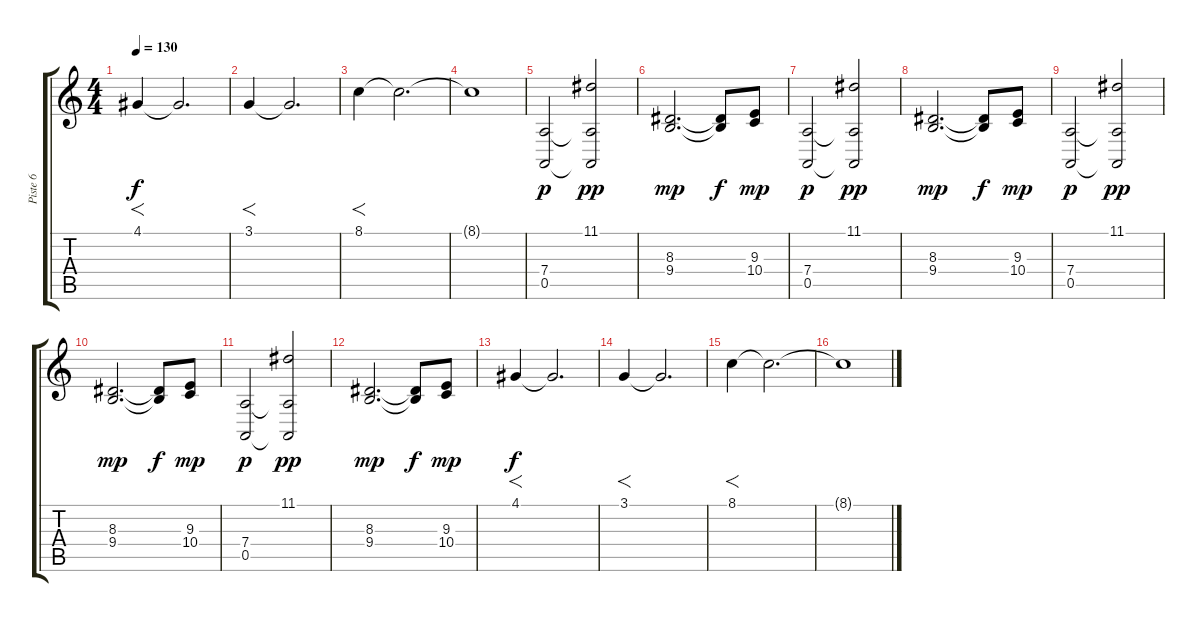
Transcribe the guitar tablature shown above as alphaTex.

\track ("Piste 6" "Piste 6") {instrument pad7halo}
\staff {score tabs}
\tuning (E4 B3 G3 D3 A2 E2) {hide}
\ts (4 4)
\tempo 130
\clef g2
\ks c
4.1.4{f dy f} 4.1{t}.2{d} |
3.1.4{f} 3.1{t}.2{d} |
8.1.4{f} 8.1{t}.2{d} |
8.1{t}.1 |
(7.4 0.5).2{dy p} (11.1 7.4{t} 0.5{t}).2{dy pp} |
(8.3 9.4).2{d dy mp} (8.3{t} 9.4{t}).8{dy f} (9.3 10.4).8{dy mp} |
(7.4 0.5).2{dy p} (11.1 7.4{t} 0.5{t}).2{dy pp} |
(8.3 9.4).2{d dy mp} (8.3{t} 9.4{t}).8{dy f} (9.3 10.4).8{dy mp} |
(7.4 0.5).2{dy p} (11.1 7.4{t} 0.5{t}).2{dy pp} |
(8.3 9.4).2{d dy mp} (8.3{t} 9.4{t}).8{dy f} (9.3 10.4).8{dy mp} |
(7.4 0.5).2{dy p} (11.1 7.4{t} 0.5{t}).2{dy pp} |
(8.3 9.4).2{d dy mp} (8.3{t} 9.4{t}).8{dy f} (9.3 10.4).8{dy mp} |
4.1.4{f dy f} 4.1{t}.2{d} |
3.1.4{f} 3.1{t}.2{d} |
8.1.4{f} 8.1{t}.2{d} |
8.1{t}.1
